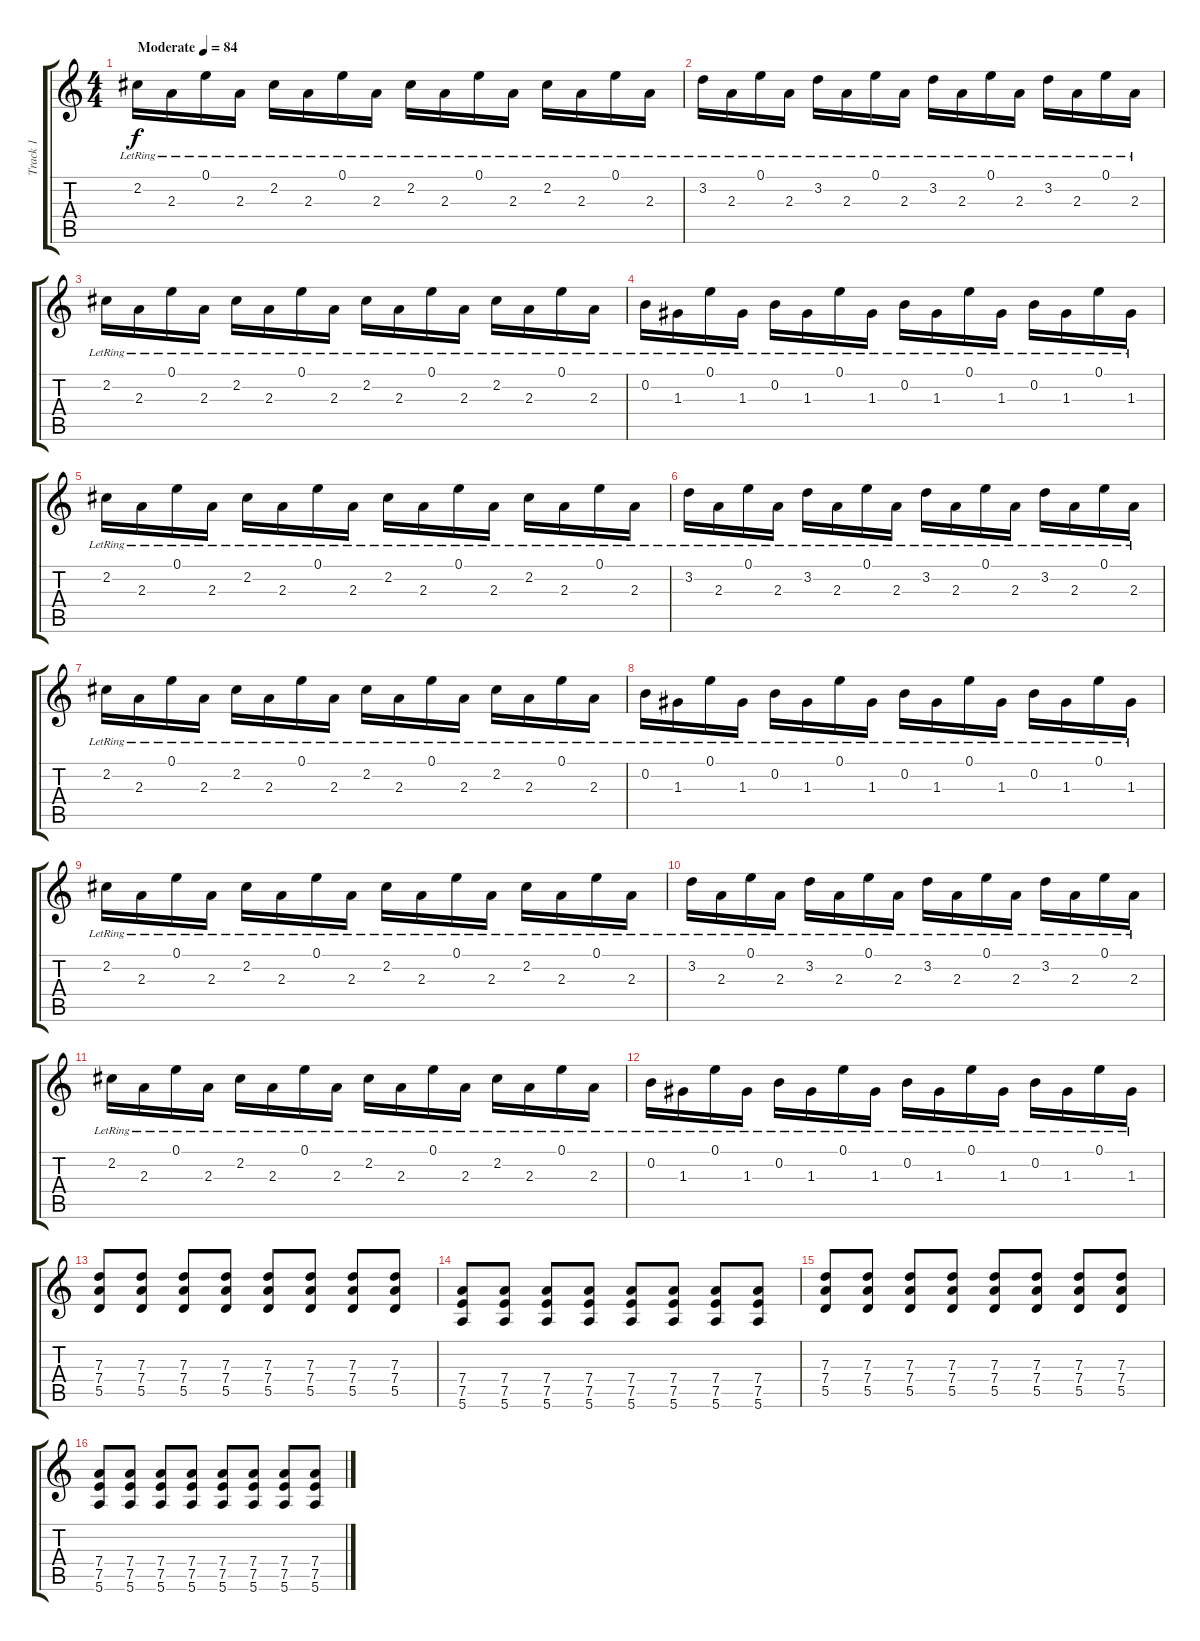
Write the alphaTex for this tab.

\track ("Track 1" "Track 1") {instrument acousticguitarsteel}
\staff {score tabs}
\tuning (E4 B3 G3 D3 A2 E2) {hide}
\ts (4 4)
\tempo (84 "Moderate")
\clef g2
\ks c
2.2{lr}.16{dy f instrument acousticguitarsteel} 2.3{lr}.16 0.1{lr}.16 2.3{lr}.16 2.2{lr}.16 2.3{lr}.16 0.1{lr}.16 2.3{lr}.16 2.2{lr}.16 2.3{lr}.16 0.1{lr}.16 2.3{lr}.16 2.2{lr}.16 2.3{lr}.16 0.1{lr}.16 2.3{lr}.16 |
3.2{lr}.16 2.3{lr}.16 0.1{lr}.16 2.3{lr}.16 3.2{lr}.16 2.3{lr}.16 0.1{lr}.16 2.3{lr}.16 3.2{lr}.16 2.3{lr}.16 0.1{lr}.16 2.3{lr}.16 3.2{lr}.16 2.3{lr}.16 0.1{lr}.16 2.3{lr}.16 |
2.2{lr}.16 2.3{lr}.16 0.1{lr}.16 2.3{lr}.16 2.2{lr}.16 2.3{lr}.16 0.1{lr}.16 2.3{lr}.16 2.2{lr}.16 2.3{lr}.16 0.1{lr}.16 2.3{lr}.16 2.2{lr}.16 2.3{lr}.16 0.1{lr}.16 2.3{lr}.16 |
0.2{lr}.16 1.3{lr}.16 0.1{lr}.16 1.3{lr}.16 0.2{lr}.16 1.3{lr}.16 0.1{lr}.16 1.3{lr}.16 0.2{lr}.16 1.3{lr}.16 0.1{lr}.16 1.3{lr}.16 0.2{lr}.16 1.3{lr}.16 0.1{lr}.16 1.3{lr}.16 |
2.2{lr}.16 2.3{lr}.16 0.1{lr}.16 2.3{lr}.16 2.2{lr}.16 2.3{lr}.16 0.1{lr}.16 2.3{lr}.16 2.2{lr}.16 2.3{lr}.16 0.1{lr}.16 2.3{lr}.16 2.2{lr}.16 2.3{lr}.16 0.1{lr}.16 2.3{lr}.16 |
3.2{lr}.16 2.3{lr}.16 0.1{lr}.16 2.3{lr}.16 3.2{lr}.16 2.3{lr}.16 0.1{lr}.16 2.3{lr}.16 3.2{lr}.16 2.3{lr}.16 0.1{lr}.16 2.3{lr}.16 3.2{lr}.16 2.3{lr}.16 0.1{lr}.16 2.3{lr}.16 |
2.2{lr}.16 2.3{lr}.16 0.1{lr}.16 2.3{lr}.16 2.2{lr}.16 2.3{lr}.16 0.1{lr}.16 2.3{lr}.16 2.2{lr}.16 2.3{lr}.16 0.1{lr}.16 2.3{lr}.16 2.2{lr}.16 2.3{lr}.16 0.1{lr}.16 2.3{lr}.16 |
0.2{lr}.16 1.3{lr}.16 0.1{lr}.16 1.3{lr}.16 0.2{lr}.16 1.3{lr}.16 0.1{lr}.16 1.3{lr}.16 0.2{lr}.16 1.3{lr}.16 0.1{lr}.16 1.3{lr}.16 0.2{lr}.16 1.3{lr}.16 0.1{lr}.16 1.3{lr}.16 |
2.2{lr}.16 2.3{lr}.16 0.1{lr}.16 2.3{lr}.16 2.2{lr}.16 2.3{lr}.16 0.1{lr}.16 2.3{lr}.16 2.2{lr}.16 2.3{lr}.16 0.1{lr}.16 2.3{lr}.16 2.2{lr}.16 2.3{lr}.16 0.1{lr}.16 2.3{lr}.16 |
3.2{lr}.16 2.3{lr}.16 0.1{lr}.16 2.3{lr}.16 3.2{lr}.16 2.3{lr}.16 0.1{lr}.16 2.3{lr}.16 3.2{lr}.16 2.3{lr}.16 0.1{lr}.16 2.3{lr}.16 3.2{lr}.16 2.3{lr}.16 0.1{lr}.16 2.3{lr}.16 |
2.2{lr}.16 2.3{lr}.16 0.1{lr}.16 2.3{lr}.16 2.2{lr}.16 2.3{lr}.16 0.1{lr}.16 2.3{lr}.16 2.2{lr}.16 2.3{lr}.16 0.1{lr}.16 2.3{lr}.16 2.2{lr}.16 2.3{lr}.16 0.1{lr}.16 2.3{lr}.16 |
0.2{lr}.16 1.3{lr}.16 0.1{lr}.16 1.3{lr}.16 0.2{lr}.16 1.3{lr}.16 0.1{lr}.16 1.3{lr}.16 0.2{lr}.16 1.3{lr}.16 0.1{lr}.16 1.3{lr}.16 0.2{lr}.16 1.3{lr}.16 0.1{lr}.16 1.3{lr}.16 |
(7.3 7.4 5.5).8{instrument overdrivenguitar} (7.3 7.4 5.5).8 (7.3 7.4 5.5).8 (7.3 7.4 5.5).8 (7.3 7.4 5.5).8 (7.3 7.4 5.5).8 (7.3 7.4 5.5).8 (7.3 7.4 5.5).8 |
(7.4 7.5 5.6).8 (7.4 7.5 5.6).8 (7.4 7.5 5.6).8 (7.4 7.5 5.6).8 (7.4 7.5 5.6).8 (7.4 7.5 5.6).8 (7.4 7.5 5.6).8 (7.4 7.5 5.6).8 |
(7.3 7.4 5.5).8{instrument overdrivenguitar} (7.3 7.4 5.5).8 (7.3 7.4 5.5).8 (7.3 7.4 5.5).8 (7.3 7.4 5.5).8 (7.3 7.4 5.5).8 (7.3 7.4 5.5).8 (7.3 7.4 5.5).8 |
(7.4 7.5 5.6).8 (7.4 7.5 5.6).8 (7.4 7.5 5.6).8 (7.4 7.5 5.6).8 (7.4 7.5 5.6).8 (7.4 7.5 5.6).8 (7.4 7.5 5.6).8 (7.4 7.5 5.6).8
